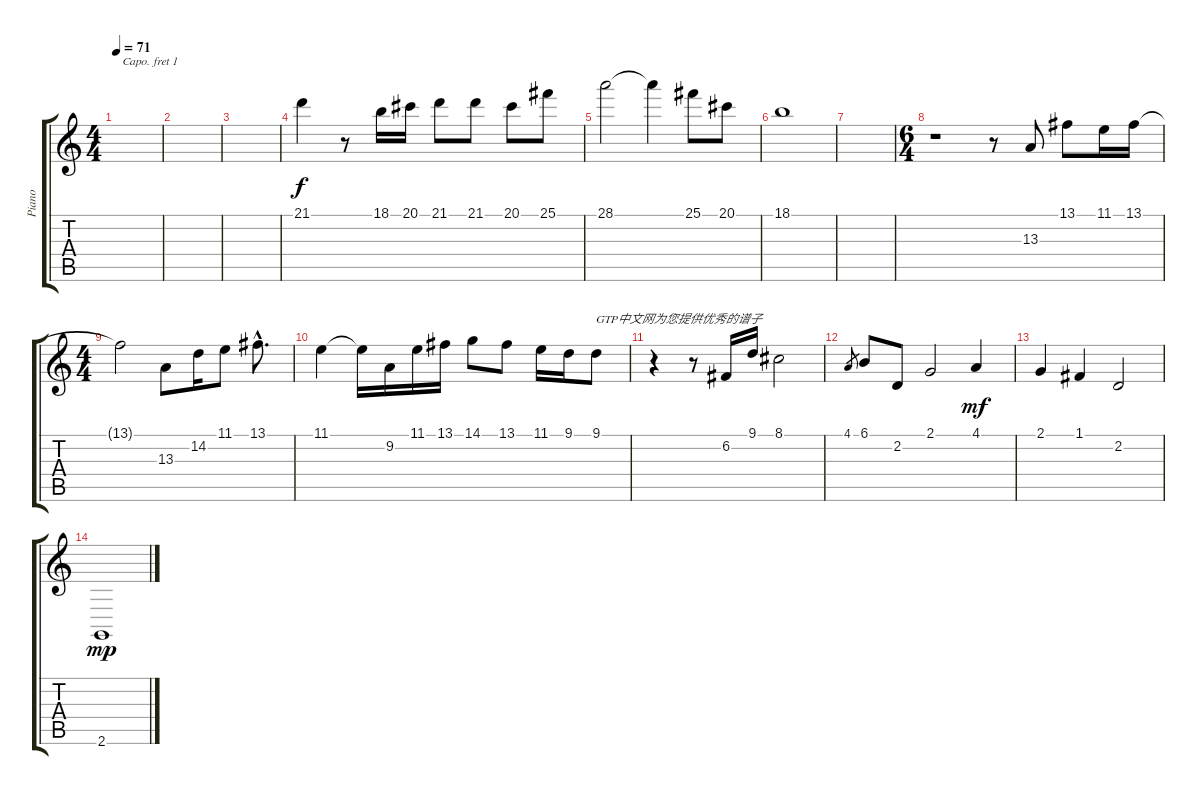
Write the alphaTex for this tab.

\track ("Piano" "Piano") {instrument acousticgrandpiano}
\staff {score tabs}
\capo 1
\tuning (E4 B3 G3 D3 A2 E2) {hide}
\ts (4 4)
\tempo 71
\clef g2
\ks c
|
|
|
21.1.4 r.8 18.1.16 20.1.16 21.1.8 21.1.8 20.1.8 25.1.8 |
28.1.2 28.1{t}.4 25.1.8 20.1.8 |
18.1.1 |
|
\ts (6 4)
r.1 r.8 13.3.8 13.1.8 11.1.16 13.1.16 |
\ts (4 4)
13.1{t}.2 13.3.8 14.2.16 11.1.8 13.1{hac}.8{d} |
11.1.4 11.1{t}.16 9.2.16 11.1.16 13.1.16 14.1.8 13.1.8 11.1.16 9.1.16 9.1.8{txt "GTP中文网为您提供优秀的谱子"} |
r.4 r.8 6.2.16 9.1.16 8.1.2 |
4.1.8{gr} 6.1.8 2.2.8 2.1.2 4.1.4{dy mf} |
2.1.4 1.1.4 2.2.2 |
2.6.1{dy mp}
